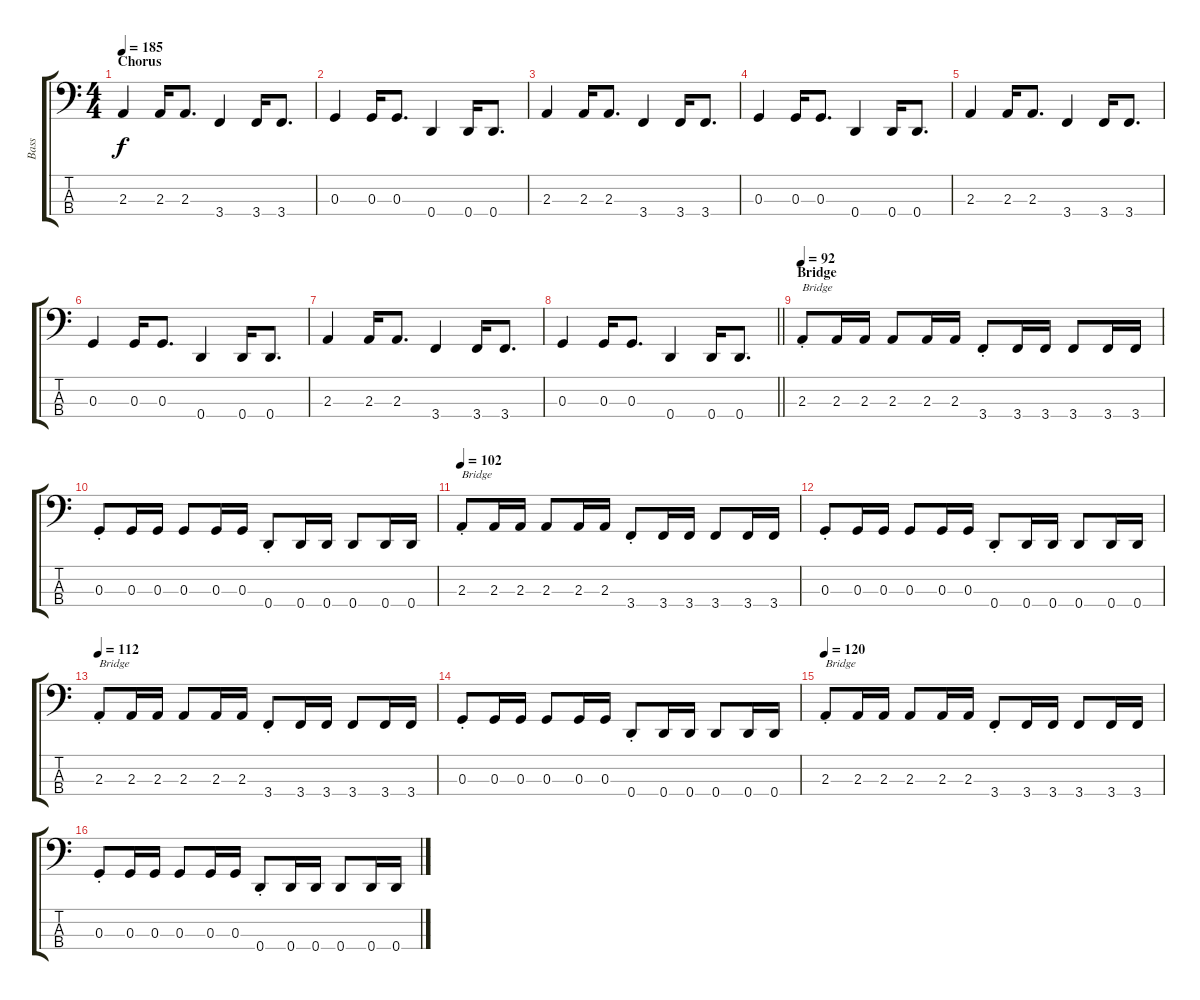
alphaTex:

\track ("Bass " "Bass ") {instrument electricbassfinger}
\staff {score tabs}
\tuning (F2 C2 G1 D1) {hide}
\ts (4 4)
\section ("" "Chorus")
\tempo 185
\clef f4
\ks c
2.3.4{dy f} 2.3.16 2.3.8{d} 3.4.4 3.4.16 3.4.8{d} |
0.3.4 0.3.16 0.3.8{d} 0.4.4 0.4.16 0.4.8{d} |
2.3.4 2.3.16 2.3.8{d} 3.4.4 3.4.16 3.4.8{d} |
0.3.4 0.3.16 0.3.8{d} 0.4.4 0.4.16 0.4.8{d} |
2.3.4 2.3.16 2.3.8{d} 3.4.4 3.4.16 3.4.8{d} |
0.3.4 0.3.16 0.3.8{d} 0.4.4 0.4.16 0.4.8{d} |
2.3.4 2.3.16 2.3.8{d} 3.4.4 3.4.16 3.4.8{d} |
\barLineRight lightlight
0.3.4 0.3.16 0.3.8{d} 0.4.4 0.4.16 0.4.8{d} |
\section ("" "Bridge")
\tempo 92
2.3{st}.8{txt "Bridge"} 2.3.16 2.3.16 2.3.8 2.3.16 2.3.16 3.4{st}.8 3.4.16 3.4.16 3.4.8 3.4.16 3.4.16 |
0.3{st}.8 0.3.16 0.3.16 0.3.8 0.3.16 0.3.16 0.4{st}.8 0.4.16 0.4.16 0.4.8 0.4.16 0.4.16 |
\tempo 102
2.3{st}.8{txt "Bridge"} 2.3.16 2.3.16 2.3.8 2.3.16 2.3.16 3.4{st}.8 3.4.16 3.4.16 3.4.8 3.4.16 3.4.16 |
0.3{st}.8 0.3.16 0.3.16 0.3.8 0.3.16 0.3.16 0.4{st}.8 0.4.16 0.4.16 0.4.8 0.4.16 0.4.16 |
\tempo 112
2.3{st}.8{txt "Bridge"} 2.3.16 2.3.16 2.3.8 2.3.16 2.3.16 3.4{st}.8 3.4.16 3.4.16 3.4.8 3.4.16 3.4.16 |
0.3{st}.8 0.3.16 0.3.16 0.3.8 0.3.16 0.3.16 0.4{st}.8 0.4.16 0.4.16 0.4.8 0.4.16 0.4.16 |
\tempo 120
2.3{st}.8{txt "Bridge"} 2.3.16 2.3.16 2.3.8 2.3.16 2.3.16 3.4{st}.8 3.4.16 3.4.16 3.4.8 3.4.16 3.4.16 |
0.3{st}.8 0.3.16 0.3.16 0.3.8 0.3.16 0.3.16 0.4{st}.8 0.4.16 0.4.16 0.4.8 0.4.16 0.4.16
